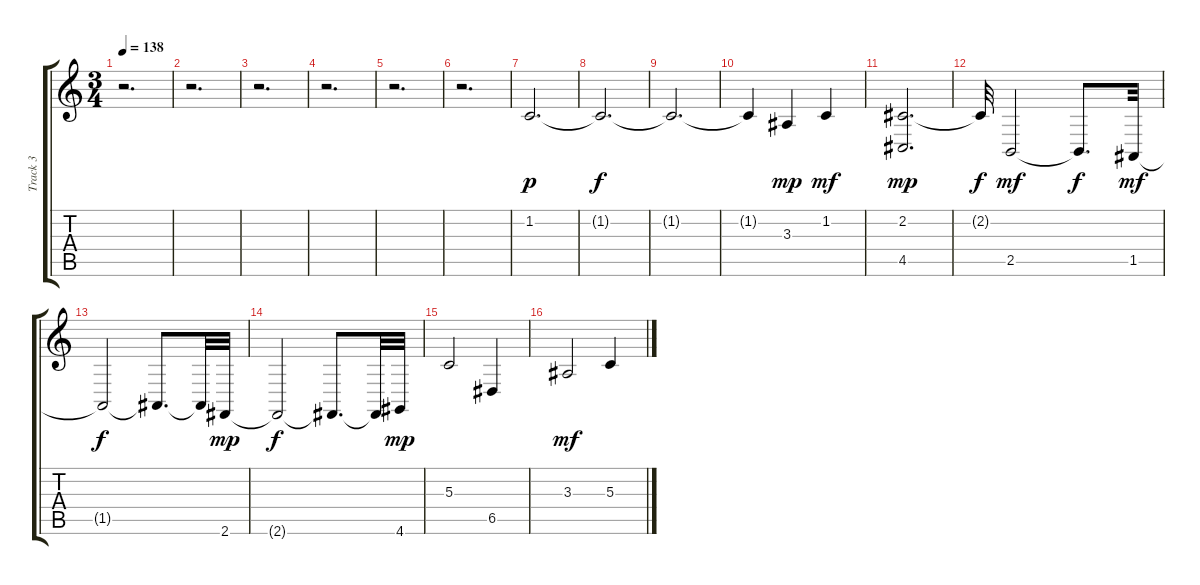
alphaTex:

\track ("Track 3" "Track 3") {instrument stringensemble2}
\staff {score tabs}
\tuning (E4 B3 G3 D3 A2 E2) {hide}
\ts (3 4)
\tempo 138
\clef g2
\ks c
r.2{d dy f} |
r.2{d} |
r.2{d} |
r.2{d} |
r.2{d} |
r.2{d} |
1.2.2{d dy p} |
1.2{t}.2{d dy f} |
1.2{t}.2{d} |
1.2{t}.4 3.3.4{dy mp} 1.2.4{dy mf} |
(2.2 4.5).2{d dy mp} |
2.2{t}.32{dy f} 2.5.2{dy mf} 2.5{t}.8{d dy f} 1.5.32{dy mf} |
1.5{t}.2{dy f} 1.5{t}.8{d} 1.5{t}.32 2.6.32{dy mp} |
2.6{t}.2{dy f} 2.6{t}.8{d} 2.6{t}.32 4.6.32{dy mp} |
5.3.2 6.5.4 |
3.3.2{dy mf} 5.3.4
